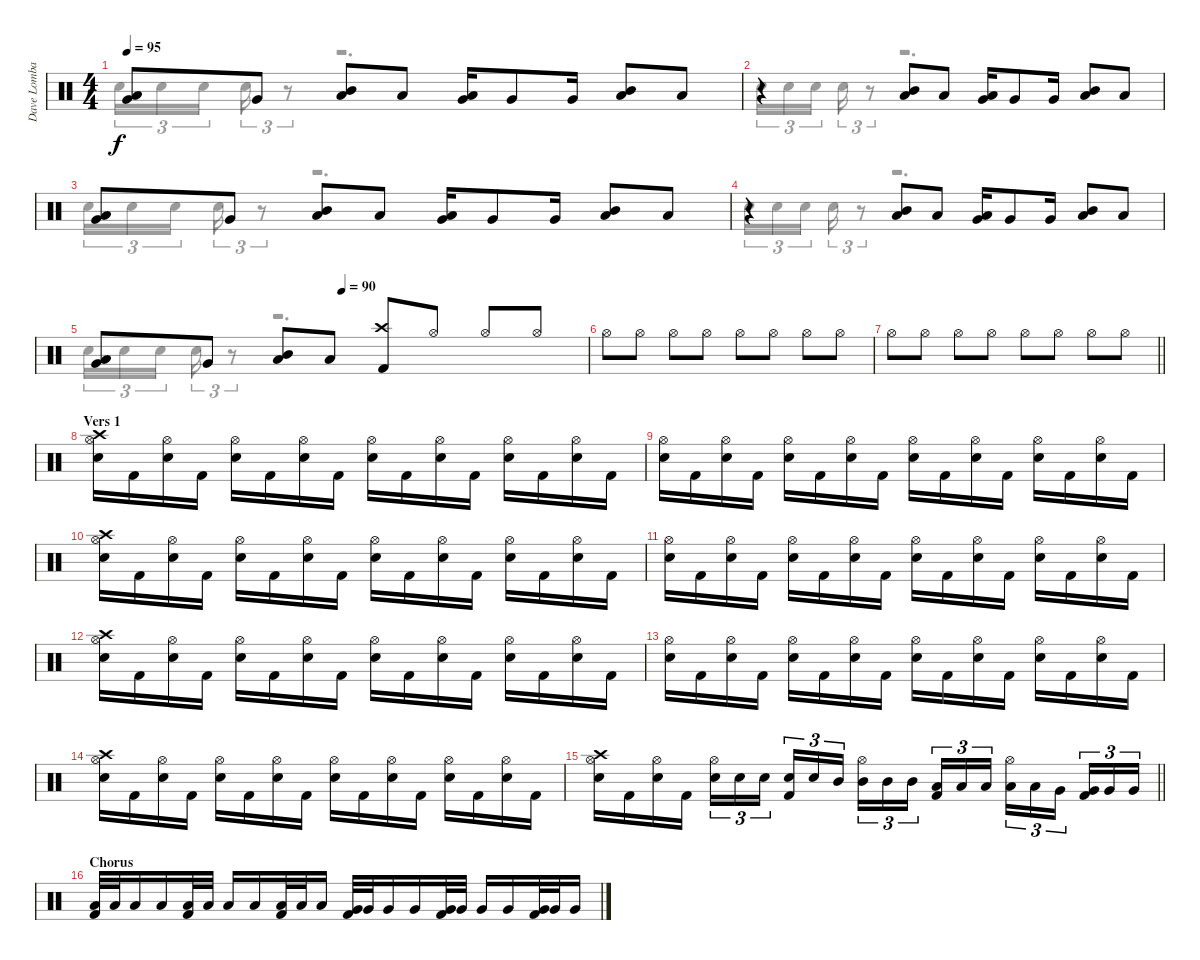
\track ("Dave Lombardo" "Dave Lomba") {instrument percussion}
\staff {score}
\articulation defaults
\voice
\ts (4 4)
\tempo 95
\clef neutral
\ks c
("Low Tom (hit)" "Very Low Tom (hit)").8{dy f} "Very Low Tom (hit)".8 ("Mid Tom (hit)" "Low Tom (hit)").8 "Low Tom (hit)".8 ("Low Tom (hit)" "Very Low Tom (hit)").16 "Very Low Tom (hit)".8 "Very Low Tom (hit)".16 ("Mid Tom (hit)" "Low Tom (hit)").8 "Low Tom (hit)".8 |
r.4 ("Mid Tom (hit)" "Low Tom (hit)").8 "Low Tom (hit)".8 ("Low Tom (hit)" "Very Low Tom (hit)").16 "Very Low Tom (hit)".8 "Very Low Tom (hit)".16 ("Mid Tom (hit)" "Low Tom (hit)").8 "Low Tom (hit)".8 |
("Low Tom (hit)" "Very Low Tom (hit)").8 "Very Low Tom (hit)".8 ("Mid Tom (hit)" "Low Tom (hit)").8 "Low Tom (hit)".8 ("Low Tom (hit)" "Very Low Tom (hit)").16 "Very Low Tom (hit)".8 "Very Low Tom (hit)".16 ("Mid Tom (hit)" "Low Tom (hit)").8 "Low Tom (hit)".8 |
r.4 ("Mid Tom (hit)" "Low Tom (hit)").8 "Low Tom (hit)".8 ("Low Tom (hit)" "Very Low Tom (hit)").16 "Very Low Tom (hit)".8 "Very Low Tom (hit)".16 ("Mid Tom (hit)" "Low Tom (hit)").8 "Low Tom (hit)".8 |
\tempo (90 0.5)
("Low Tom (hit)" "Very Low Tom (hit)").8 "Very Low Tom (hit)".8 ("Mid Tom (hit)" "Low Tom (hit)").8 "Low Tom (hit)".8 ("Crash high (hit)" "Kick (hit) 2").8 "Hi-Hat (open)".8 "Hi-Hat (open)".8 "Hi-Hat (open)".8 |
"Hi-Hat (open)".8 "Hi-Hat (open)".8 "Hi-Hat (open)".8 "Hi-Hat (open)".8 "Hi-Hat (open)".8 "Hi-Hat (open)".8 "Hi-Hat (open)".8 "Hi-Hat (open)".8 |
\barLineRight lightlight "Hi-Hat (open)".8 "Hi-Hat (open)".8 "Hi-Hat (open)".8 "Hi-Hat (open)".8 "Hi-Hat (open)".8 "Hi-Hat (open)".8 "Hi-Hat (open)".8 "Hi-Hat (open)".8
|
\section ("" "Vers 1")
("Crash high (hit)" "Hi-Hat (open)" "Snare (hit) 2").16 "Kick (hit) 2".16 ("Hi-Hat (open)" "Snare (hit) 2").16 "Kick (hit) 2".16 ("Hi-Hat (open)" "Snare (hit) 2").16 "Kick (hit) 2".16 ("Hi-Hat (open)" "Snare (hit) 2").16 "Kick (hit) 2".16 ("Hi-Hat (open)" "Snare (hit) 2").16 "Kick (hit) 2".16 ("Hi-Hat (open)" "Snare (hit) 2").16 "Kick (hit) 2".16 ("Hi-Hat (open)" "Snare (hit) 2").16 "Kick (hit) 2".16 ("Hi-Hat (open)" "Snare (hit) 2").16 "Kick (hit) 2".16 |
("Hi-Hat (open)" "Snare (hit) 2").16 "Kick (hit) 2".16 ("Hi-Hat (open)" "Snare (hit) 2").16 "Kick (hit) 2".16 ("Hi-Hat (open)" "Snare (hit) 2").16 "Kick (hit) 2".16 ("Hi-Hat (open)" "Snare (hit) 2").16 "Kick (hit) 2".16 ("Hi-Hat (open)" "Snare (hit) 2").16 "Kick (hit) 2".16 ("Hi-Hat (open)" "Snare (hit) 2").16 "Kick (hit) 2".16 ("Hi-Hat (open)" "Snare (hit) 2").16 "Kick (hit) 2".16 ("Hi-Hat (open)" "Snare (hit) 2").16 "Kick (hit) 2".16 |
("Crash high (hit)" "Hi-Hat (open)" "Snare (hit) 2").16 "Kick (hit) 2".16 ("Hi-Hat (open)" "Snare (hit) 2").16 "Kick (hit) 2".16 ("Hi-Hat (open)" "Snare (hit) 2").16 "Kick (hit) 2".16 ("Hi-Hat (open)" "Snare (hit) 2").16 "Kick (hit) 2".16 ("Hi-Hat (open)" "Snare (hit) 2").16 "Kick (hit) 2".16 ("Hi-Hat (open)" "Snare (hit) 2").16 "Kick (hit) 2".16 ("Hi-Hat (open)" "Snare (hit) 2").16 "Kick (hit) 2".16 ("Hi-Hat (open)" "Snare (hit) 2").16 "Kick (hit) 2".16 |
("Hi-Hat (open)" "Snare (hit) 2").16 "Kick (hit) 2".16 ("Hi-Hat (open)" "Snare (hit) 2").16 "Kick (hit) 2".16 ("Hi-Hat (open)" "Snare (hit) 2").16 "Kick (hit) 2".16 ("Hi-Hat (open)" "Snare (hit) 2").16 "Kick (hit) 2".16 ("Hi-Hat (open)" "Snare (hit) 2").16 "Kick (hit) 2".16 ("Hi-Hat (open)" "Snare (hit) 2").16 "Kick (hit) 2".16 ("Hi-Hat (open)" "Snare (hit) 2").16 "Kick (hit) 2".16 ("Hi-Hat (open)" "Snare (hit) 2").16 "Kick (hit) 2".16 |
("Crash high (hit)" "Hi-Hat (open)" "Snare (hit) 2").16 "Kick (hit) 2".16 ("Hi-Hat (open)" "Snare (hit) 2").16 "Kick (hit) 2".16 ("Hi-Hat (open)" "Snare (hit) 2").16 "Kick (hit) 2".16 ("Hi-Hat (open)" "Snare (hit) 2").16 "Kick (hit) 2".16 ("Hi-Hat (open)" "Snare (hit) 2").16 "Kick (hit) 2".16 ("Hi-Hat (open)" "Snare (hit) 2").16 "Kick (hit) 2".16 ("Hi-Hat (open)" "Snare (hit) 2").16 "Kick (hit) 2".16 ("Hi-Hat (open)" "Snare (hit) 2").16 "Kick (hit) 2".16 |
("Hi-Hat (open)" "Snare (hit) 2").16 "Kick (hit) 2".16 ("Hi-Hat (open)" "Snare (hit) 2").16 "Kick (hit) 2".16 ("Hi-Hat (open)" "Snare (hit) 2").16 "Kick (hit) 2".16 ("Hi-Hat (open)" "Snare (hit) 2").16 "Kick (hit) 2".16 ("Hi-Hat (open)" "Snare (hit) 2").16 "Kick (hit) 2".16 ("Hi-Hat (open)" "Snare (hit) 2").16 "Kick (hit) 2".16 ("Hi-Hat (open)" "Snare (hit) 2").16 "Kick (hit) 2".16 ("Hi-Hat (open)" "Snare (hit) 2").16 "Kick (hit) 2".16 |
("Crash high (hit)" "Hi-Hat (open)" "Snare (hit) 2").16 "Kick (hit) 2".16 ("Hi-Hat (open)" "Snare (hit) 2").16 "Kick (hit) 2".16 ("Hi-Hat (open)" "Snare (hit) 2").16 "Kick (hit) 2".16 ("Hi-Hat (open)" "Snare (hit) 2").16 "Kick (hit) 2".16 ("Hi-Hat (open)" "Snare (hit) 2").16 "Kick (hit) 2".16 ("Hi-Hat (open)" "Snare (hit) 2").16 "Kick (hit) 2".16 ("Hi-Hat (open)" "Snare (hit) 2").16 "Kick (hit) 2".16 ("Hi-Hat (open)" "Snare (hit) 2").16 "Kick (hit) 2".16 |
\barLineRight lightlight
("Crash high (hit)" "Hi-Hat (open)" "Snare (hit) 2").16 "Kick (hit) 2".16 ("Hi-Hat (open)" "Snare (hit) 2").16 "Kick (hit) 2".16 ("Hi-Hat (open)" "Snare (hit) 2").16{tu (3 2)} "Snare (hit) 2".16{tu (3 2)} "Snare (hit) 2".16{tu (3 2) beam splitsecondary} ("Snare (hit) 2" "Kick (hit) 2").16{tu (3 2)} "Snare (hit) 2".16{tu (3 2)} "Mid Tom (hit)".16{tu (3 2)} ("Hi-Hat (open)" "Mid Tom (hit)").16{tu (3 2)} "Mid Tom (hit)".16{tu (3 2)} "Mid Tom (hit)".16{tu (3 2) beam splitsecondary} ("Low Tom (hit)" "Kick (hit) 2").16{tu (3 2)} "Low Tom (hit)".16{tu (3 2)} "Low Tom (hit)".16{tu (3 2)} ("Hi-Hat (open)" "Low Tom (hit)").16{tu (3 2)} "Low Tom (hit)".16{tu (3 2)} "Very Low Tom (hit)".16{tu (3 2) beam splitsecondary} ("Very Low Tom (hit)" "Kick (hit) 2").16{tu (3 2)} "Very Low Tom (hit)".16{tu (3 2)} "Very Low Tom (hit)".16{tu (3 2)} |
\section ("" "Chorus")
("Low Tom (hit)" "Kick (hit) 2").32 "Low Tom (hit)".32 "Low Tom (hit)".16 "Low Tom (hit)".16 ("Low Tom (hit)" "Kick (hit) 2").32 "Low Tom (hit)".32 "Low Tom (hit)".16 "Low Tom (hit)".16 ("Low Tom (hit)" "Kick (hit) 2").32 "Low Tom (hit)".32 "Low Tom (hit)".16 ("Very Low Tom (hit)" "Kick (hit) 2").32 "Very Low Tom (hit)".32 "Very Low Tom (hit)".16 "Very Low Tom (hit)".16 ("Very Low Tom (hit)" "Kick (hit) 2").32 "Very Low Tom (hit)".32 "Very Low Tom (hit)".16 "Very Low Tom (hit)".16 ("Very Low Tom (hit)" "Kick (hit) 2").32 "Very Low Tom (hit)".32 "Very Low Tom (hit)".16
\voice
\clef neutral
\ottava regular
\simile none
\ks c "Snare (hit) 2".16{tu (3 2) dy f} "Snare (hit) 2".16{tu (3 2)} "Snare (hit) 2".16{tu (3 2) beam splitsecondary} "Snare (hit) 2".16{tu (3 2)}
r.8{tu (3 2)} r.2{d} |
"Snare (hit) 2".16{tu (3 2)} "Snare (hit) 2".16{tu (3 2)} "Snare (hit) 2".16{tu (3 2) beam splitsecondary} "Snare (hit) 2".16{tu (3 2)} r.8{tu (3 2)} r.2{d} |
"Snare (hit) 2".16{tu (3 2)} "Snare (hit) 2".16{tu (3 2)} "Snare (hit) 2".16{tu (3 2) beam splitsecondary} "Snare (hit) 2".16{tu (3 2)} r.8{tu (3 2)} r.2{d} |
"Snare (hit) 2".16{tu (3 2)} "Snare (hit) 2".16{tu (3 2)} "Snare (hit) 2".16{tu (3 2) beam splitsecondary} "Snare (hit) 2".16{tu (3 2)} r.8{tu (3 2)} r.2{d} |
"Snare (hit) 2".16{tu (3 2)} "Snare (hit) 2".16{tu (3 2)} "Snare (hit) 2".16{tu (3 2) beam splitsecondary} "Snare (hit) 2".16{tu (3 2)} r.8{tu (3 2)} r.2{d} |
|
\barLineRight lightlight
|
|
|
|
|
|
|
|
\barLineRight lightlight
|
